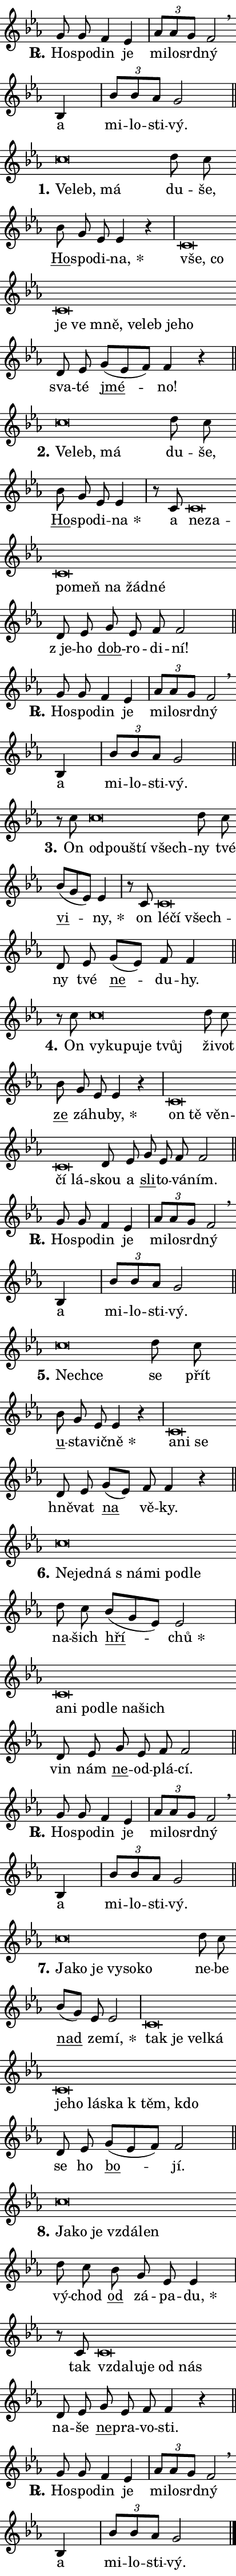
\version "2.22.1"
\header { tagline = "" }
\paper {
  indent = 0\cm
  top-margin = 0\cm
  right-margin = 0\cm
  bottom-margin = 0\cm
  left-margin = 0\cm
  paper-width = 7\cm
  page-breaking = #ly:one-page-breaking
  system-system-spacing.basic-distance = #11
  score-system-spacing.basic-distance = #11.3
  ragged-last = ##f
}


%% Author: Thomas Morley
%% https://lists.gnu.org/archive/html/lilypond-user/2020-05/msg00002.html
#(define (line-position grob)
"Returns position of @var[grob} in current system:
   @code{'start}, if at first time-step
   @code{'end}, if at last time-step
   @code{'middle} otherwise
"
  (let* ((col (ly:item-get-column grob))
         (ln (ly:grob-object col 'left-neighbor))
         (rn (ly:grob-object col 'right-neighbor))
         (col-to-check-left (if (ly:grob? ln) ln col))
         (col-to-check-right (if (ly:grob? rn) rn col))
         (break-dir-left
           (and
             (ly:grob-property col-to-check-left 'non-musical #f)
             (ly:item-break-dir col-to-check-left)))
         (break-dir-right
           (and
             (ly:grob-property col-to-check-right 'non-musical #f)
             (ly:item-break-dir col-to-check-right))))
        (cond ((eqv? 1 break-dir-left) 'start)
              ((eqv? -1 break-dir-right) 'end)
              (else 'middle))))

#(define (tranparent-at-line-position vctor)
  (lambda (grob)
  "Relying on @code{line-position} select the relevant enry from @var{vctor}.
Used to determine transparency,"
    (case (line-position grob)
      ((end) (not (vector-ref vctor 0)))
      ((middle) (not (vector-ref vctor 1)))
      ((start) (not (vector-ref vctor 2))))))

noteHeadBreakVisibility =
#(define-music-function (break-visibility)(vector?)
"Makes @code{NoteHead}s transparent relying on @var{break-visibility}"
#{
  \override NoteHead.transparent =
    #(tranparent-at-line-position break-visibility)
#})

#(define delete-ledgers-for-transparent-note-heads
  (lambda (grob)
    "Reads whether a @code{NoteHead} is transparent.
If so this @code{NoteHead} is removed from @code{'note-heads} from
@var{grob}, which is supposed to be @code{LedgerLineSpanner}.
As a result ledgers are not printed for this @code{NoteHead}"
    (let* ((nhds-array (ly:grob-object grob 'note-heads))
           (nhds-list
             (if (ly:grob-array? nhds-array)
                 (ly:grob-array->list nhds-array)
                 '()))
           ;; Relies on the transparent-property being done before
           ;; Staff.LedgerLineSpanner.after-line-breaking is executed.
           ;; This is fragile ...
           (to-keep
             (remove
               (lambda (nhd)
                 (ly:grob-property nhd 'transparent #f))
               nhds-list)))
      ;; TODO find a better method to iterate over grob-arrays, similiar
      ;; to filter/remove etc for lists
      ;; For now rebuilt from scratch
      (set! (ly:grob-object grob 'note-heads)  '())
      (for-each
        (lambda (nhd)
          (ly:pointer-group-interface::add-grob grob 'note-heads nhd))
        to-keep))))

hideNotes = {
  \noteHeadBreakVisibility #begin-of-line-visible
}
unHideNotes = {
  \noteHeadBreakVisibility #all-visible
}

% work-around for resetting accidentals
% https://lilypond.org/doc/v2.23/Documentation/notation/displaying-rhythms#unmetered-music
cadenzaMeasure = {
  \cadenzaOff
  \partial 1024 s1024
  \cadenzaOn
}

#(define-markup-command (accent layout props text) (markup?)
  "Underline accented syllable"
  (interpret-markup layout props
    #{\markup \override #'(offset . 4.3) \underline { #text }#}))

responsum = \markup \concat {
  "R" \hspace #-1.05 \path #0.1 #'((moveto 0 0.07) (lineto 0.9 0.8)) \hspace #0.05 "."
}

\layout {
    \context {
        \Staff
        \remove "Time_signature_engraver"
        \override LedgerLineSpanner.after-line-breaking = #delete-ledgers-for-transparent-note-heads
    }
    \context {
        \Voice {
            \override NoteHead.output-attributes = #'((class . "notehead"))
            \override Hairpin.height = #0.55
        }
    }
    \context {
        \Lyrics {
            \override StanzaNumber.output-attributes = #'((class . "stanzanumber"))
            \override LyricSpace.minimum-distance = #0.9
            \override LyricText.font-name = #"TeX Gyre Schola"
            \override LyricText.font-size = 1
            \override StanzaNumber.font-name = #"TeX Gyre Schola Bold"
            \override StanzaNumber.font-size = 1
        }
    }
}

% magnetic-lyrics.ily
%
%   written by
%     Jean Abou Samra <jean@abou-samra.fr>
%     Werner Lemberg <wl@gnu.org>
%
%   adapted by
%     Jiri Hon <jiri.hon@gmail.com>
%
% Version 2022-Apr-15

% https://www.mail-archive.com/lilypond-user@gnu.org/msg149350.html

#(define (Left_hyphen_pointer_engraver context)
   "Collect syllable-hyphen-syllable occurrences in lyrics and store
them in properties.  This engraver only looks to the left.  For
example, if the lyrics input is @code{foo -- bar}, it does the
following.

@itemize @bullet
@item
Set the @code{text} property of the @code{LyricHyphen} grob between
@q{foo} and @q{bar} to @code{foo}.

@item
Set the @code{left-hyphen} property of the @code{LyricText} grob with
text @q{foo} to the @code{LyricHyphen} grob between @q{foo} and
@q{bar}.
@end itemize

Use this auxiliary engraver in combination with the
@code{lyric-@/text::@/apply-@/magnetic-@/offset!} hook."
   (let ((hyphen #f)
         (text #f))
     (make-engraver
      (acknowledgers
       ((lyric-syllable-interface engraver grob source-engraver)
        (set! text grob)))
      (end-acknowledgers
       ((lyric-hyphen-interface engraver grob source-engraver)
        ;(when (not (grob::has-interface grob 'lyric-space-interface))
          (set! hyphen grob)));)
      ((stop-translation-timestep engraver)
       (when (and text hyphen)
         (ly:grob-set-object! text 'left-hyphen hyphen))
       (set! text #f)
       (set! hyphen #f)))))

#(define (lyric-text::apply-magnetic-offset! grob)
   "If the space between two syllables is less than the value in
property @code{LyricText@/.details@/.squash-threshold}, move the right
syllable to the left so that it gets concatenated with the left
syllable.

Use this function as a hook for
@code{LyricText@/.after-@/line-@/breaking} if the
@code{Left_@/hyphen_@/pointer_@/engraver} is active."
   (let ((hyphen (ly:grob-object grob 'left-hyphen #f)))
     (when hyphen
       (let ((left-text (ly:spanner-bound hyphen LEFT)))
         (when (grob::has-interface left-text 'lyric-syllable-interface)
           (let* ((common (ly:grob-common-refpoint grob left-text X))
                  (this-x-ext (ly:grob-extent grob common X))
                  (left-x-ext
                   (begin
                     ;; Trigger magnetism for left-text.
                     (ly:grob-property left-text 'after-line-breaking)
                     (ly:grob-extent left-text common X)))
                  ;; `delta` is the gap width between two syllables.
                  (delta (- (interval-start this-x-ext)
                            (interval-end left-x-ext)))
                  (details (ly:grob-property grob 'details))
                  (threshold (assoc-get 'squash-threshold details 0.2)))
             (when (< delta threshold)
               (let* (;; We have to manipulate the input text so that
                      ;; ligatures crossing syllable boundaries are not
                      ;; disabled.  For languages based on the Latin
                      ;; script this is essentially a beautification.
                      ;; However, for non-Western scripts it can be a
                      ;; necessity.
                      (lt (ly:grob-property left-text 'text))
                      (rt (ly:grob-property grob 'text))
                      (is-space (grob::has-interface hyphen 'lyric-space-interface))
                      (space (if is-space " " ""))
                      (space-markup (grob-interpret-markup grob " "))
                      (space-size (interval-length (ly:stencil-extent space-markup X)))
                      (extra-delta (if is-space space-size 0))
                      ;; Append new syllable.
                      (ltrt-space (if (and (string? lt) (string? rt))
                                (string-append lt space rt)
                                (make-concat-markup (list lt space rt))))
                      ;; Right-align `ltrt` to the right side.
                      (ltrt-space-markup (grob-interpret-markup
                               grob
                               (make-translate-markup
                                (cons (interval-length this-x-ext) 0)
                                (make-right-align-markup ltrt-space)))))
                 (begin
                   ;; Don't print `left-text`.
                   (ly:grob-set-property! left-text 'stencil #f)
                   ;; Set text and stencil (which holds all collected
                   ;; syllables so far) and shift it to the left.
                   (ly:grob-set-property! grob 'text ltrt-space)
                   (ly:grob-set-property! grob 'stencil ltrt-space-markup)
                   (ly:grob-translate-axis! grob (- (- delta extra-delta)) X))))))))))


#(define (lyric-hyphen::displace-bounds-first grob)
   ;; Make very sure this callback isn't triggered too early.
   (let ((left (ly:spanner-bound grob LEFT))
         (right (ly:spanner-bound grob RIGHT)))
     (ly:grob-property left 'after-line-breaking)
     (ly:grob-property right 'after-line-breaking)
     (ly:lyric-hyphen::print grob)))

squashThreshold = #0.4

\layout {
  \context {
    \Lyrics
    \consists #Left_hyphen_pointer_engraver
    \override LyricText.after-line-breaking =
      #lyric-text::apply-magnetic-offset!
    \override LyricHyphen.stencil = #lyric-hyphen::displace-bounds-first
    \override LyricText.details.squash-threshold = \squashThreshold
    \override LyricHyphen.minimum-distance = 0
    \override LyricHyphen.minimum-length = \squashThreshold
  }
}

squash = \override LyricText.details.squash-threshold = 9999
unSquash = \override LyricText.details.squash-threshold = \squashThreshold

left = \override LyricText.self-alignment-X = #LEFT
unLeft = \revert LyricText.self-alignment-X

starOffset = #(lambda (grob) 
                (let ((x_offset (ly:self-alignment-interface::aligned-on-x-parent grob)))
                  (if (= x_offset 0) 0 (+ x_offset 1.2))))

star = #(define-music-function (syllable)(string?)
"Append star separator at the end of a syllable"
#{
  \once \override LyricText.X-offset = #starOffset
  \lyricmode { \markup {
    #syllable
    \override #'((font-name . "TeX Gyre Schola Bold")) \hspace #0.2 \lower #0.65 \larger "*"
  } }
#})

starAccent = #(define-music-function (syllable)(string?)
"Append star separator at the end of a syllable and make accent"
#{
  \once \override LyricText.X-offset = #starOffset
  \lyricmode { \markup {
    \accent #syllable
    \override #'((font-name . "TeX Gyre Schola Bold")) \hspace #0.2 \lower #0.65 \larger "*"
  } }
#})

breath = #(define-music-function (syllable)(string?)
"Append breathing indicator at the end of a syllable"
#{
  \lyricmode { \markup { #syllable "+" } }
#})

optionalBreath = #(define-music-function (syllable)(string?)
"Append optional breathing indicator at the end of a syllable"
#{
  \lyricmode { \markup { #syllable "(+)" } }
#})


\score {
    <<
        \new Voice = "melody" { \cadenzaOn \key es \major \relative { g'8 g f4 es \cadenzaMeasure \bar "|" \tuplet 3/2 { as8[ as g] } f2 \breathe \bar "" bes,4 \cadenzaMeasure \bar "|" \tuplet 3/2 {bes'8[ bes as] } g2 \cadenzaMeasure \bar "||" \break } }
        \new Lyrics \lyricsto "melody" { \lyricmode { \set stanza = \responsum
Ho -- spo -- din je mi -- lo -- srd -- ný a mi -- lo -- sti -- vý. } }
    >>
    \layout {}
}

\score {
    <<
        \new Voice = "melody" { \cadenzaOn \key es \major \relative { c''\breve*1/16 \hideNotes \breve*1/16 \breve*1/16 \bar "" \unHideNotes d8 c \bar "" bes g es es4 r \cadenzaMeasure \bar "|" c\breve*1/16 \hideNotes \breve*1/16 \bar "" \breve*1/16 \bar "" \breve*1/16 \bar "" \breve*1/16 \bar "" \breve*1/16 \bar "" \breve*1/16 \bar "" \breve*1/16 \breve*1/16 \bar "" \unHideNotes d8 es \bar "" g[( es f)] f4 r \cadenzaMeasure \bar "||" \break } }
        \new Lyrics \lyricsto "melody" { \lyricmode { \set stanza = "1."
\left Ve -- \squash leb, má \unLeft \unSquash du -- še, \markup \accent Ho -- spo -- di -- \star na, \left vše, \squash co je ve mně, ve -- leb je -- ho \unLeft \unSquash sva -- té \markup \accent jmé -- no! } }
    >>
    \layout {}
}

\score {
    <<
        \new Voice = "melody" { \cadenzaOn \key es \major \relative { c''\breve*1/16 \hideNotes \breve*1/16 \breve*1/16 \bar "" \unHideNotes d8 c \bar "" bes g es es4 \cadenzaMeasure \bar "|" r8 c c\breve*1/16 \hideNotes \breve*1/16 \bar "" \breve*1/16 \bar "" \breve*1/16 \bar "" \breve*1/16 \bar "" \breve*1/16 \breve*1/16 \bar "" \unHideNotes d8 es \bar "" g es f f2 \cadenzaMeasure \bar "||" \break } }
        \new Lyrics \lyricsto "melody" { \lyricmode { \set stanza = "2."
\left Ve -- \squash leb, má \unLeft \unSquash du -- še, \markup \accent Ho -- spo -- di -- \star na a \left ne -- \squash za -- po -- meň na žád -- né \unLeft \unSquash "z je" -- ho \markup \accent dob -- ro -- di -- ní! } }
    >>
    \layout {}
}

\score {
    <<
        \new Voice = "melody" { \cadenzaOn \key es \major \relative { g'8 g f4 es \cadenzaMeasure \bar "|" \tuplet 3/2 { as8[ as g] } f2 \breathe \bar "" bes,4 \cadenzaMeasure \bar "|" \tuplet 3/2 {bes'8[ bes as] } g2 \cadenzaMeasure \bar "||" \break } }
        \new Lyrics \lyricsto "melody" { \lyricmode { \set stanza = \responsum
Ho -- spo -- din je mi -- lo -- srd -- ný a mi -- lo -- sti -- vý. } }
    >>
    \layout {}
}

\score {
    <<
        \new Voice = "melody" { \cadenzaOn \key es \major \relative { r8 c'' c\breve*1/16 \hideNotes \breve*1/16 \bar "" \breve*1/16 \breve*1/16 \bar "" \unHideNotes d8 c \bar "" bes[( g es)] es4 \cadenzaMeasure \bar "|" r8 c c\breve*1/16 \hideNotes \breve*1/16 \breve*1/16 \bar "" \unHideNotes d8 es \bar "" g[( es)] f f4 \cadenzaMeasure \bar "||" \break } }
        \new Lyrics \lyricsto "melody" { \lyricmode { \set stanza = "3."
On \left od -- \squash pou -- ští všech -- \unLeft \unSquash ny tvé \markup \accent vi -- \star ny, on \left lé -- \squash čí všech -- \unLeft \unSquash ny tvé \markup \accent ne -- du -- hy. } }
    >>
    \layout {}
}

\score {
    <<
        \new Voice = "melody" { \cadenzaOn \key es \major \relative { r8 c'' c\breve*1/16 \hideNotes \breve*1/16 \bar "" \breve*1/16 \bar "" \breve*1/16 \breve*1/16 \bar "" \unHideNotes d8 c \bar "" bes g es es4 r \cadenzaMeasure \bar "|" c\breve*1/16 \hideNotes \breve*1/16 \bar "" \breve*1/16 \bar "" \breve*1/16 \breve*1/16 \bar "" \unHideNotes d8 es \bar "" g es f f2 \cadenzaMeasure \bar "||" \break } }
        \new Lyrics \lyricsto "melody" { \lyricmode { \set stanza = "4."
On \left vy -- \squash ku -- pu -- je tvůj \unLeft \unSquash ži -- vot \markup \accent ze zá -- hu -- \star by, \left on \squash tě věn -- čí lá -- \unLeft \unSquash skou a \markup \accent sli -- to -- vá -- ním. } }
    >>
    \layout {}
}

\score {
    <<
        \new Voice = "melody" { \cadenzaOn \key es \major \relative { g'8 g f4 es \cadenzaMeasure \bar "|" \tuplet 3/2 { as8[ as g] } f2 \breathe \bar "" bes,4 \cadenzaMeasure \bar "|" \tuplet 3/2 {bes'8[ bes as] } g2 \cadenzaMeasure \bar "||" \break } }
        \new Lyrics \lyricsto "melody" { \lyricmode { \set stanza = \responsum
Ho -- spo -- din je mi -- lo -- srd -- ný a mi -- lo -- sti -- vý. } }
    >>
    \layout {}
}

\score {
    <<
        \new Voice = "melody" { \cadenzaOn \key es \major \relative { c''\breve*1/16 \hideNotes \breve*1/16 \bar "" \unHideNotes d8 c \bar "" bes g es es4 r \cadenzaMeasure \bar "|" c\breve*1/16 \hideNotes \breve*1/16 \breve*1/16 \bar "" \unHideNotes d8 es \bar "" g[( es)] f f4 r \cadenzaMeasure \bar "||" \break } }
        \new Lyrics \lyricsto "melody" { \lyricmode { \set stanza = "5."
\left Nech -- \squash ce \unLeft \unSquash se přít \markup \accent u -- sta -- vič -- \star ně \left a -- \squash ni se \unLeft \unSquash hně -- vat \markup \accent na vě -- ky. } }
    >>
    \layout {}
}

\score {
    <<
        \new Voice = "melody" { \cadenzaOn \key es \major \relative { c''\breve*1/16 \hideNotes \breve*1/16 \bar "" \breve*1/16 \bar "" \breve*1/16 \bar "" \breve*1/16 \bar "" \breve*1/16 \breve*1/16 \bar "" \unHideNotes d8 c \bar "" bes[( g es)] es2 \cadenzaMeasure \bar "|" c\breve*1/16 \hideNotes \breve*1/16 \bar "" \breve*1/16 \bar "" \breve*1/16 \bar "" \breve*1/16 \breve*1/16 \bar "" \unHideNotes d8 es \bar "" g es f f2 \cadenzaMeasure \bar "||" \break } }
        \new Lyrics \lyricsto "melody" { \lyricmode { \set stanza = "6."
\left Ne -- \squash jed -- ná "s ná" -- mi po -- dle \unLeft \unSquash na -- šich \markup \accent hří -- \star chů \left a -- \squash ni po -- dle na -- šich \unLeft \unSquash vin nám \markup \accent ne -- od -- plá -- cí. } }
    >>
    \layout {}
}

\score {
    <<
        \new Voice = "melody" { \cadenzaOn \key es \major \relative { g'8 g f4 es \cadenzaMeasure \bar "|" \tuplet 3/2 { as8[ as g] } f2 \breathe \bar "" bes,4 \cadenzaMeasure \bar "|" \tuplet 3/2 {bes'8[ bes as] } g2 \cadenzaMeasure \bar "||" \break } }
        \new Lyrics \lyricsto "melody" { \lyricmode { \set stanza = \responsum
Ho -- spo -- din je mi -- lo -- srd -- ný a mi -- lo -- sti -- vý. } }
    >>
    \layout {}
}

\score {
    <<
        \new Voice = "melody" { \cadenzaOn \key es \major \relative { c''\breve*1/16 \hideNotes \breve*1/16 \bar "" \breve*1/16 \bar "" \breve*1/16 \bar "" \breve*1/16 \breve*1/16 \bar "" \unHideNotes d8 c \bar "" bes[( g)] es es2 \cadenzaMeasure \bar "|" c\breve*1/16 \hideNotes \breve*1/16 \bar "" \breve*1/16 \bar "" \breve*1/16 \bar "" \breve*1/16 \bar "" \breve*1/16 \bar "" \breve*1/16 \bar "" \breve*1/16 \bar "" \breve*1/16 \breve*1/16 \bar "" \unHideNotes d8 es \bar "" g[( es f)] f2 \cadenzaMeasure \bar "||" \break } }
        \new Lyrics \lyricsto "melody" { \lyricmode { \set stanza = "7."
\left Ja -- \squash ko je vy -- so -- ko \unLeft \unSquash ne -- be \markup \accent nad ze -- \star mí, \left tak \squash je vel -- ká je -- ho lá -- ska "k těm," kdo \unLeft \unSquash se ho \markup \accent bo -- jí. } }
    >>
    \layout {}
}

\score {
    <<
        \new Voice = "melody" { \cadenzaOn \key es \major \relative { c''\breve*1/16 \hideNotes \breve*1/16 \bar "" \breve*1/16 \bar "" \breve*1/16 \breve*1/16 \bar "" \unHideNotes d8 c \bar "" bes g es es4 \cadenzaMeasure \bar "|" r8 c c\breve*1/16 \hideNotes \breve*1/16 \bar "" \breve*1/16 \bar "" \breve*1/16 \breve*1/16 \bar "" \unHideNotes d8 es \bar "" g es f f4 r \cadenzaMeasure \bar "||" \break } }
        \new Lyrics \lyricsto "melody" { \lyricmode { \set stanza = "8."
\left Ja -- \squash ko je vzdá -- len \unLeft \unSquash vý -- chod \markup \accent od zá -- pa -- \star du, tak \left vzda -- \squash lu -- je od nás \unLeft \unSquash na -- še \markup \accent ne -- pra -- vo -- sti. } }
    >>
    \layout {}
}

\score {
    <<
        \new Voice = "melody" { \cadenzaOn \key es \major \relative { g'8 g f4 es \cadenzaMeasure \bar "|" \tuplet 3/2 { as8[ as g] } f2 \breathe \bar "" bes,4 \cadenzaMeasure \bar "|" \tuplet 3/2 {bes'8[ bes as] } g2 \cadenzaMeasure \bar "||" \break } \bar "|." }
        \new Lyrics \lyricsto "melody" { \lyricmode { \set stanza = \responsum
Ho -- spo -- din je mi -- lo -- srd -- ný a mi -- lo -- sti -- vý. } }
    >>
    \layout {}
}
